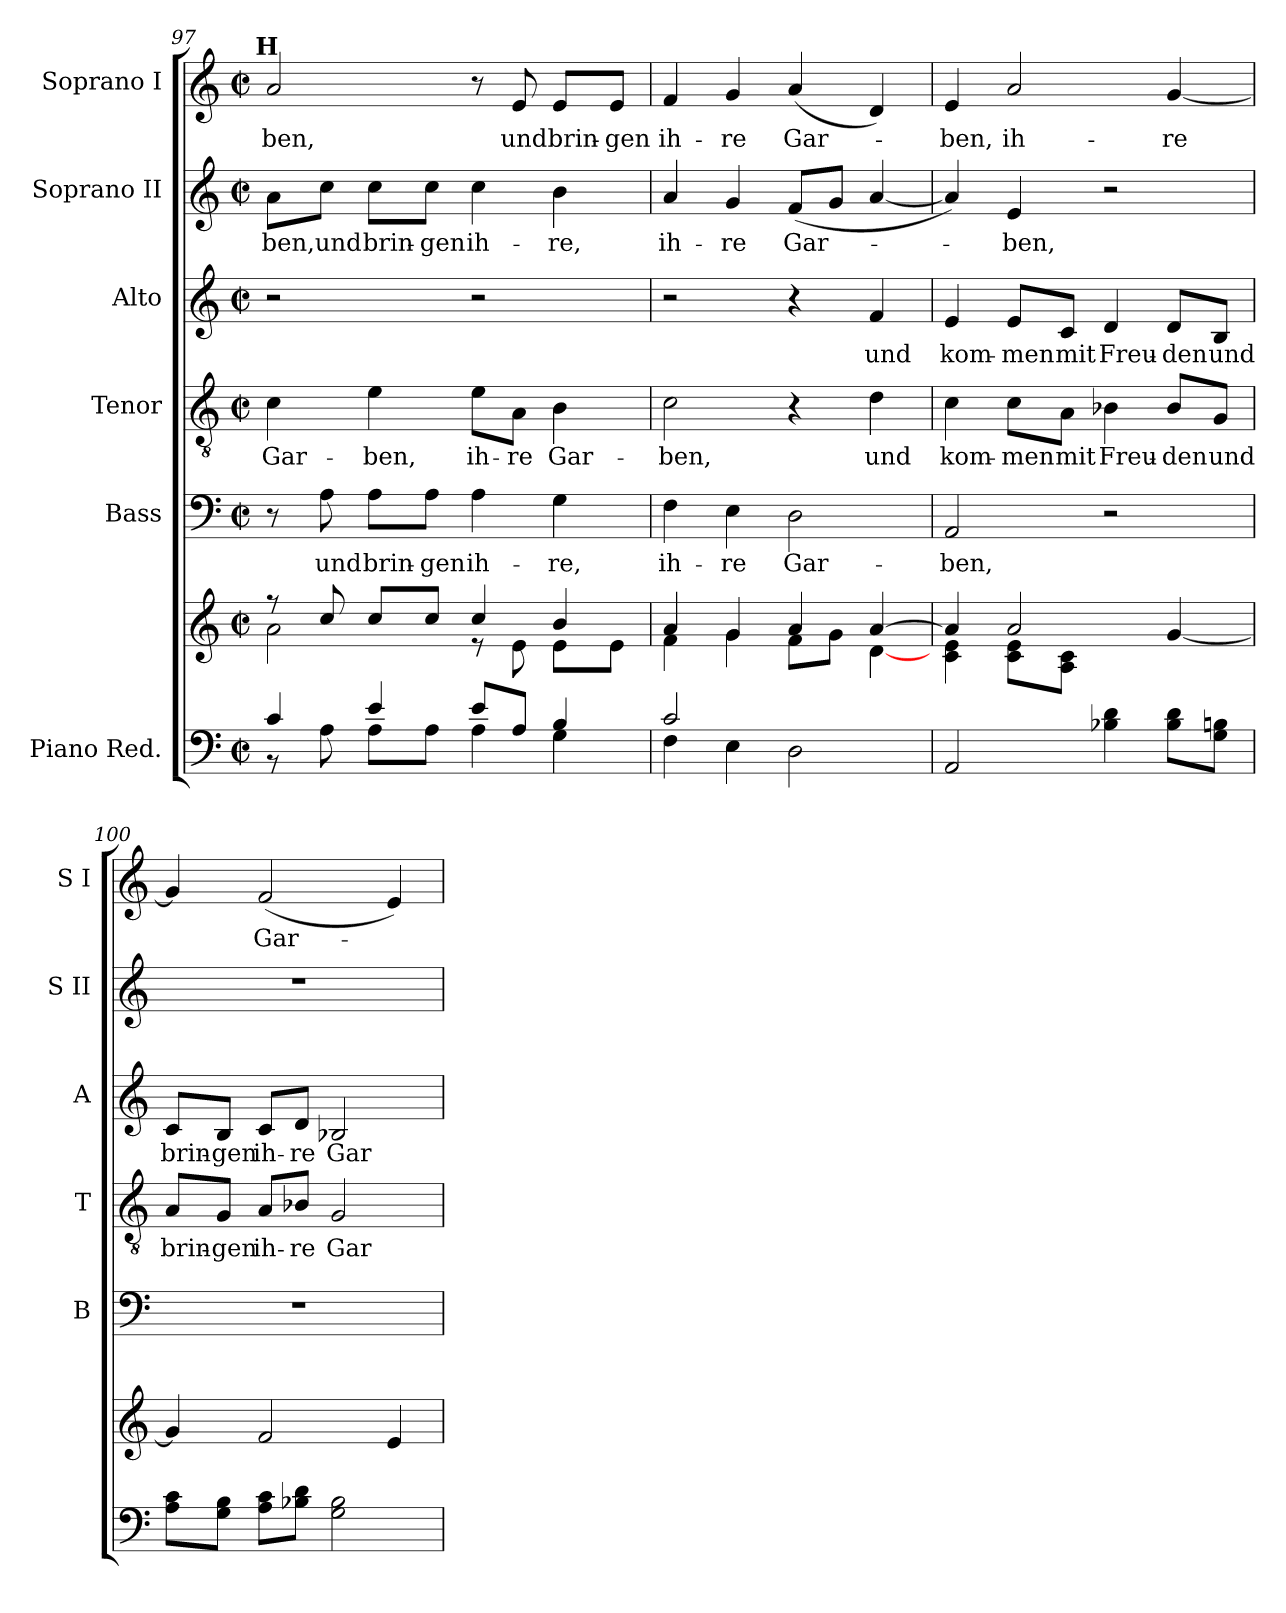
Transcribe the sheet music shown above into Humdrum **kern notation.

**kern	**kern	**kern	**text	**kern	**text	**kern	**text	**kern	**text	**kern	**text
*part6	*part6	*part5	*part5	*part4	*part4	*part3	*part3	*part2	*part2	*part1	*part1
*staff7	*staff6	*staff5	*staff5	*staff4	*staff4	*staff3	*staff3	*staff2	*staff2	*staff1	*staff1
*I"Piano Red.	*	*I"Bass	*	*I"Tenor	*	*I"Alto	*	*I"Soprano II	*	*I"Soprano I	*
*	*	*I'B	*	*I'T	*	*I'A	*	*I'S II	*	*I'S I	*
!!LO:LB:g=z
*clefF4	*clefG2	*clefF4	*	*clefGv2	*	*clefG2	*	*clefG2	*	*clefG2	*
*	*	*ITrd7c12	*	*ITrd7c12	*	*	*	*	*	*	*
*k[]	*k[]	*k[]	*	*k[]	*	*k[]	*	*k[]	*	*k[]	*
*C:	*C:	*C:	*	*C:	*	*C:	*	*C:	*	*C:	*
*M2/2	*M2/2	*M2/2	*	*M2/2	*	*M2/2	*	*M2/2	*	*M2/2	*
*met(c|)	*met(c|)	*met(c|)	*	*met(c|)	*	*met(c|)	*	*met(c|)	*	*met(c|)	*
=97	=97	=97	=97	=97	=97	=97	=97	=97	=97	=97	=97
*^	*^	*	*	*	*	*	*	*	*	*	*
!	!	!	!	!	!	!	!LO:LY:b:color=#000000	!	!	!	!	!	!
!	!	!	!	!	!	!	!	!	!	!	!LO:LY:b:color=#000000	!	!
!	!	!	!	!	!	!	!	!	!	!	!	!LO:TX:a:B:cj:t=H	!
!	!	!	!	!	!	!	!	!	!	!	!	!	!LO:LY:b:color=#000000
4ci/	8r	8r	2ai\	8r	.	4Ci\	Gar-	2r	.	8ai\L	-ben,	2ai/	-ben,
!	!	!	!	!	!LO:LY:b:color=#000000	!	!	!	!	!	!	!	!
!	!	!	!	!	!	!	!	!	!	!	!LO:LY:b:color=#000000	!	!
.	8Ai\	8cci/	.	8AAi\	und	.	.	.	.	8cci\J	und	.	.
!	!	!	!	!	!LO:LY:b:color=#000000	!	!	!	!	!	!	!	!
!	!	!	!	!	!	!	!LO:LY:b:color=#000000	!	!	!	!	!	!
!	!	!	!	!	!	!	!	!	!	!	!LO:LY:b:color=#000000	!	!
4ei/	8Ai\L	8cci/L	.	8AAi\L	brin-	4Ei\	-ben,	.	.	8cci\L	brin-	.	.
!	!	!	!	!	!LO:LY:b:color=#000000	!	!	!	!	!	!	!	!
!	!	!	!	!	!	!	!	!	!	!	!LO:LY:b:color=#000000	!	!
.	8Ai\J	8cci/J	.	8AAi\J	-gen	.	.	.	.	8cci\J	-gen	.	.
!	!	!	!	!	!LO:LY:b:color=#000000	!	!	!	!	!	!	!	!
!	!	!	!	!	!	!	!LO:LY:b:color=#000000	!	!	!	!	!	!
!	!	!	!	!	!	!	!	!	!	!	!LO:LY:b:color=#000000	!	!
8ei/L	4Ai\	4cci/	8r	4AAi\	ih-	8Ei\L	ih-	2r	.	4cci\	ih-	8r	.
!	!	!	!	!	!	!	!LO:LY:b:color=#000000	!	!	!	!	!	!
!	!	!	!	!	!	!	!	!	!	!	!	!	!LO:LY:b:color=#000000
8Ai/J	.	.	8ei\	.	.	8AAi\J	-re	.	.	.	.	8ei/	und
!	!	!	!	!	!LO:LY:b:color=#000000	!	!	!	!	!	!	!	!
!	!	!	!	!	!	!	!LO:LY:b:color=#000000	!	!	!	!	!	!
!	!	!	!	!	!	!	!	!	!	!	!LO:LY:b:color=#000000	!	!
!	!	!	!	!	!	!	!	!	!	!	!	!	!LO:LY:b:color=#000000
4Bi/	4Gi\	4bi/	8ei\L	4GGi\	-re,	4BBi\	Gar-	.	.	4bi\	-re,	8ei/L	brin-
!	!	!	!	!	!	!	!	!	!	!	!	!	!LO:LY:b:color=#000000
.	.	.	8ei\J	.	.	.	.	.	.	.	.	8ei/J	-gen
=98	=98	=98	=98	=98	=98	=98	=98	=98	=98	=98	=98	=98	=98
!	!	!	!	!	!LO:LY:b:color=#000000	!	!	!	!	!	!	!	!
!	!	!	!	!	!	!	!LO:LY:b:color=#000000	!	!	!	!	!	!
!	!	!	!	!	!	!	!	!	!	!	!LO:LY:b:color=#000000	!	!
!	!	!	!	!	!	!	!	!	!	!	!	!	!LO:LY:b:color=#000000
2ci/	4Fi\	4ai/	4fi\	4FFi\	ih-	2Ci\	-ben,	2r	.	4ai/	ih-	4fi/	ih-
!	!	!	!	!	!LO:LY:b:color=#000000	!	!	!	!	!	!	!	!
!	!	!	!	!	!	!	!	!	!	!	!LO:LY:b:color=#000000	!	!
!	!	!	!	!	!	!	!	!	!	!	!	!	!LO:LY:b:color=#000000
.	4Ei\	4gi/	4gi\	4EEi\	-re	.	.	.	.	4gi/	-re	4gi/	-re
!	!	!	!	!	!LO:LY:b:color=#000000	!	!	!	!	!	!	!	!
!	!	!	!	!	!	!	!	!	!	!	!LO:LY:b:color=#000000	!	!
!	!	!	!	!	!	!	!	!	!	!	!	!	!LO:LY:b:color=#000000
2Di\	2ryy	4ai/	8fi\L	2DDi\	Gar-	4r	.	4r	.	(8fi/L	Gar-	(4ai/	Gar-
.	.	.	8gi\J	.	.	.	.	.	.	8gi/J	.	.	.
!	!	!	!	!	!	!	!LO:LY:b:color=#000000	!	!	!	!	!	!
!	!	!	!	!	!	!	!	!	!LO:LY:b:color=#000000	!	!	!	!
.	.	[>4ai/	[<4di\	.	.	4Di\	und	4fi/	und	[<4ai/	.	4di/)	.
*v	*v	*	*	*	*	*	*	*	*	*	*	*	*
=99	=99	=99	=99	=99	=99	=99	=99	=99	=99	=99	=99	=99
!	!	!	!	!LO:LY:b:color=#000000	!	!	!	!	!	!	!	!
!	!	!	!	!	!	!LO:LY:b:color=#000000	!	!	!	!	!	!
!	!	!	!	!	!	!	!	!LO:LY:b:color=#000000	!	!	!	!
!	!	!	!	!	!	!	!	!	!	!	!	!LO:LY:b:color=#000000
2AAi/	4ai/]	4ci\ 4ei	2AAAi/	-ben,	4Ci\	kom-	4ei/	kom-	4ai/])	.	4ei/	-ben,
!	!	!	!	!	!	!LO:LY:b:color=#000000	!	!	!	!	!	!
!	!	!	!	!	!	!	!	!LO:LY:b:color=#000000	!	!	!	!
!	!	!	!	!	!	!	!	!	!	!LO:LY:b:color=#000000	!	!
!	!	!	!	!	!	!	!	!	!	!	!	!LO:LY:b:color=#000000
.	2ai/	8ci\ 8eiL	.	.	8Ci\L	-men	8ei/L	-men	4ei/	-ben,	2ai/	ih-
!	!	!	!	!	!	!LO:LY:b:color=#000000	!	!	!	!	!	!
!	!	!	!	!	!	!	!	!LO:LY:b:color=#000000	!	!	!	!
.	.	8Ai\ 8ciJ	.	.	8AAi\J	mit	8ci/J	mit	.	.	.	.
!	!	!	!	!	!	!LO:LY:b:color=#000000	!	!	!	!	!	!
!	!	!	!	!	!	!	!	!LO:LY:b:color=#000000	!	!	!	!
4B-Xi\ 4di	.	2ryy	2r	.	4BB-Xi\	Freu-	4di/	Freu-	2r	.	.	.
!	!	!	!	!	!	!LO:LY:b:color=#000000	!	!	!	!	!	!
!	!	!	!	!	!	!	!	!LO:LY:b:color=#000000	!	!	!	!
!	!	!	!	!	!	!	!	!	!	!	!	!LO:LY:b:color=#000000
8B-i\ 8diL	[<4gi/	.	.	.	8BB-i/L	-den	8di/L	-den	.	.	[<4gi/	-re
!	!	!	!	!	!	!LO:LY:b:color=#000000	!	!	!	!	!	!
!	!	!	!	!	!	!	!	!LO:LY:b:color=#000000	!	!	!	!
8Gi\ 8BniJ	.	.	.	.	8GGi/J	und	8Bi/J	und	.	.	.	.
*	*v	*v	*	*	*	*	*	*	*	*	*	*
=100	=100	=100	=100	=100	=100	=100	=100	=100	=100	=100	=100
!	!	!	!	!	!LO:LY:b:color=#000000	!	!	!	!	!	!
!	!	!	!	!	!	!	!LO:LY:b:color=#000000	!	!	!	!
8Ai\ 8ciL	4gi/]	1r	.	8AAi/L	brin-	8ci/L	brin-	1r	.	4gi/]	.
!	!	!	!	!	!LO:LY:b:color=#000000	!	!	!	!	!	!
!	!	!	!	!	!	!	!LO:LY:b:color=#000000	!	!	!	!
8Gi\ 8BiJ	.	.	.	8GGi/J	-gen	8Bi/J	-gen	.	.	.	.
!	!	!	!	!	!LO:LY:b:color=#000000	!	!	!	!	!	!
!	!	!	!	!	!	!	!LO:LY:b:color=#000000	!	!	!	!
!	!	!	!	!	!	!	!	!	!	!	!LO:LY:b:color=#000000
8Ai\ 8ciL	2fi/	.	.	8AAi/L	ih-	8ci/L	ih-	.	.	(2fi/	Gar-
!	!	!	!	!	!LO:LY:b:color=#000000	!	!	!	!	!	!
!	!	!	!	!	!	!	!LO:LY:b:color=#000000	!	!	!	!
8B-Xi\ 8diJ	.	.	.	8BB-Xi/J	-re	8di/J	-re	.	.	.	.
!	!	!	!	!	!LO:LY:b:color=#000000	!	!	!	!	!	!
!	!	!	!	!	!	!	!LO:LY:b:color=#000000	!	!	!	!
2Gi\ 2B-i	.	.	.	2GGi/	Gar-	2B-Xi/	Gar-	.	.	.	.
.	4ei/	.	.	.	.	.	.	.	.	4ei/)	.
=	=	=	=	=	=	=	=	=	=	=	=
*-	*-	*-	*-	*-	*-	*-	*-	*-	*-	*-	*-
